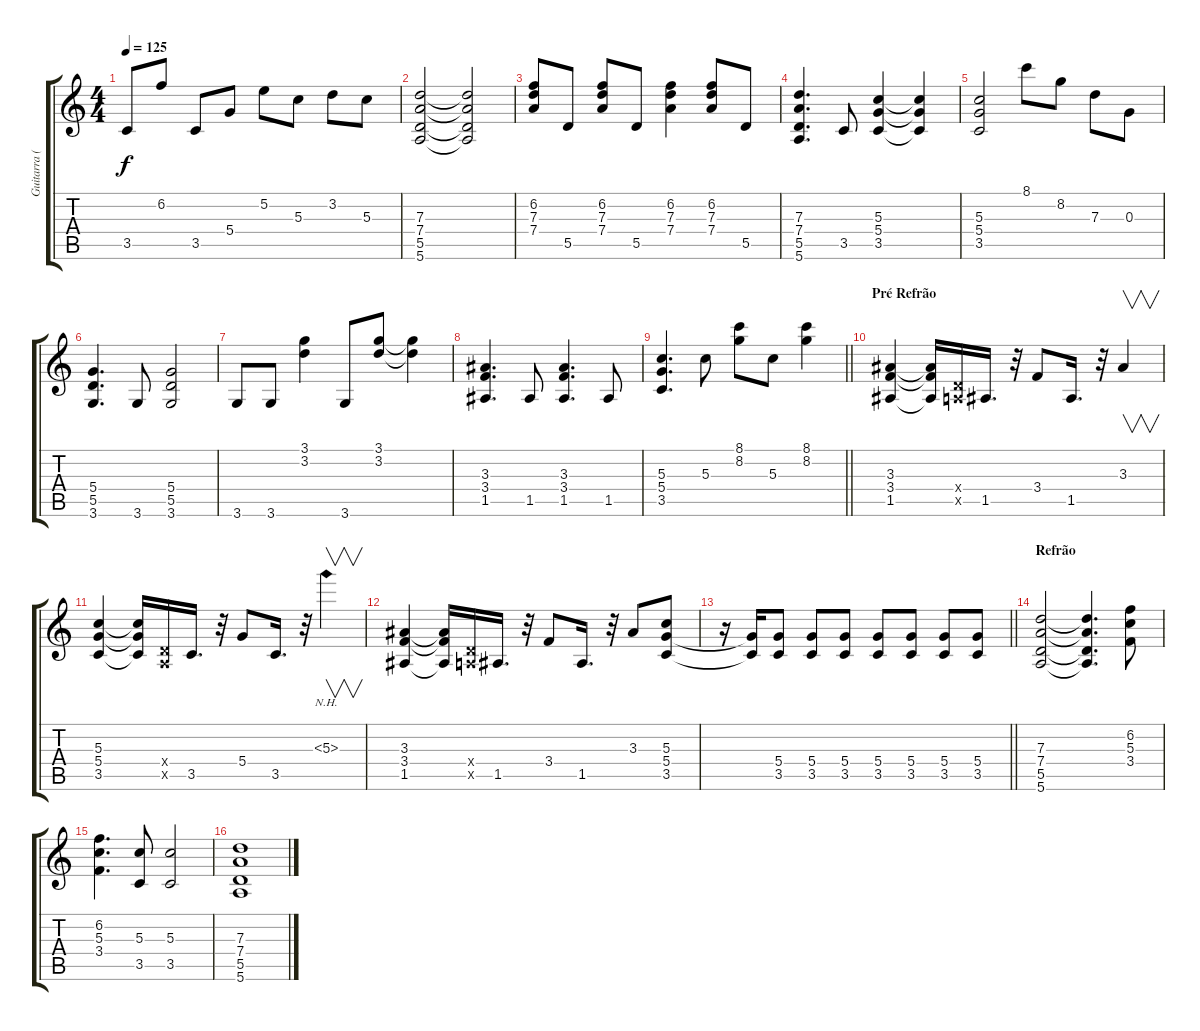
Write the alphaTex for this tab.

\track ("Guitarra (Paul Gilbert)" "Guitarra (") {instrument distortionguitar}
\staff {score tabs}
\tuning (E4 B3 G3 D3 A2 E2) {hide}
\ts (4 4)
\tempo 125
\clef g2
\ks c
3.5.8{dy f} 6.2.8 3.5.8 5.4.8 5.2.8 5.3.8 3.2.8 5.3.8 |
(7.3 7.4 5.5 5.6).2 (7.3{t} 7.4{t} 5.5{t} 5.6{t}).2 |
(6.2 7.3 7.4).8 5.5.8 (6.2 7.3 7.4).8 5.5.8 (6.2 7.3 7.4).4 (6.2 7.3 7.4).8 5.5.8 |
(7.3 7.4 5.5 5.6).4{d} 3.5.8 (5.3 5.4 3.5).4 (5.3{t} 5.4{t} 3.5{t}).4 |
(5.3 5.4 3.5).2 8.1.8 8.2.8 7.3.8 0.3.8 |
(5.4 5.5 3.6).4{d} 3.6.8 (5.4 5.5 3.6).2 |
3.6.8 3.6.8 (3.1 3.2).4 3.6.8 (3.1 3.2).8 (3.1{t} 3.2{t}).4 |
(3.3 3.4 1.5).4{d} 1.5.8 (3.3 3.4 1.5).4{d} 1.5.8 |
\barLineRight lightlight
(5.3 5.4 3.5).4{d} 5.3.8 (8.1 8.2).8 5.3.8 (8.1 8.2).4 |
\section ("" "Pré Refrão")
(3.3 3.4 1.5).4 (3.3{t} 3.4{t} 1.5{t}).16 (0.4{x} 0.5{x}).16 1.5.16{d} r.32 3.4.8 1.5.16{d} r.32 3.3.4{v} |
(5.3 5.4 3.5).4 (5.3{t} 5.4{t} 3.5{t}).16 (0.4{x} 0.5{x}).16 3.5.16{d} r.32 5.4.8 3.5.16{d} r.32 5.3{nh}.4{v} |
(3.3 3.4 1.5).4 (3.3{t} 3.4{t} 1.5{t}).16 (0.4{x} 0.5{x}).16 1.5.16{d} r.32 3.4.8 1.5.16{d} r.32 3.3.8 (5.3 5.4 3.5).8 |
\barLineRight lightlight
r.16{volume 6} (5.4{t} 3.5{t}).16{volume 13} (5.4 3.5).8 (5.4 3.5).8 (5.4 3.5).8 (5.4 3.5).8 (5.4 3.5).8 (5.4 3.5).8 (5.4 3.5).8 |
\section ("" "Refrão")
(7.3 7.4 5.5 5.6).2 (7.3{t} 7.4{t} 5.5{t} 5.6{t}).4{d} (6.2 5.3 3.4).8 |
(6.2 5.3 3.4).4{d} (5.3 3.5).8 (5.3 3.5).2 |
(7.3 7.4 5.5 5.6).1
